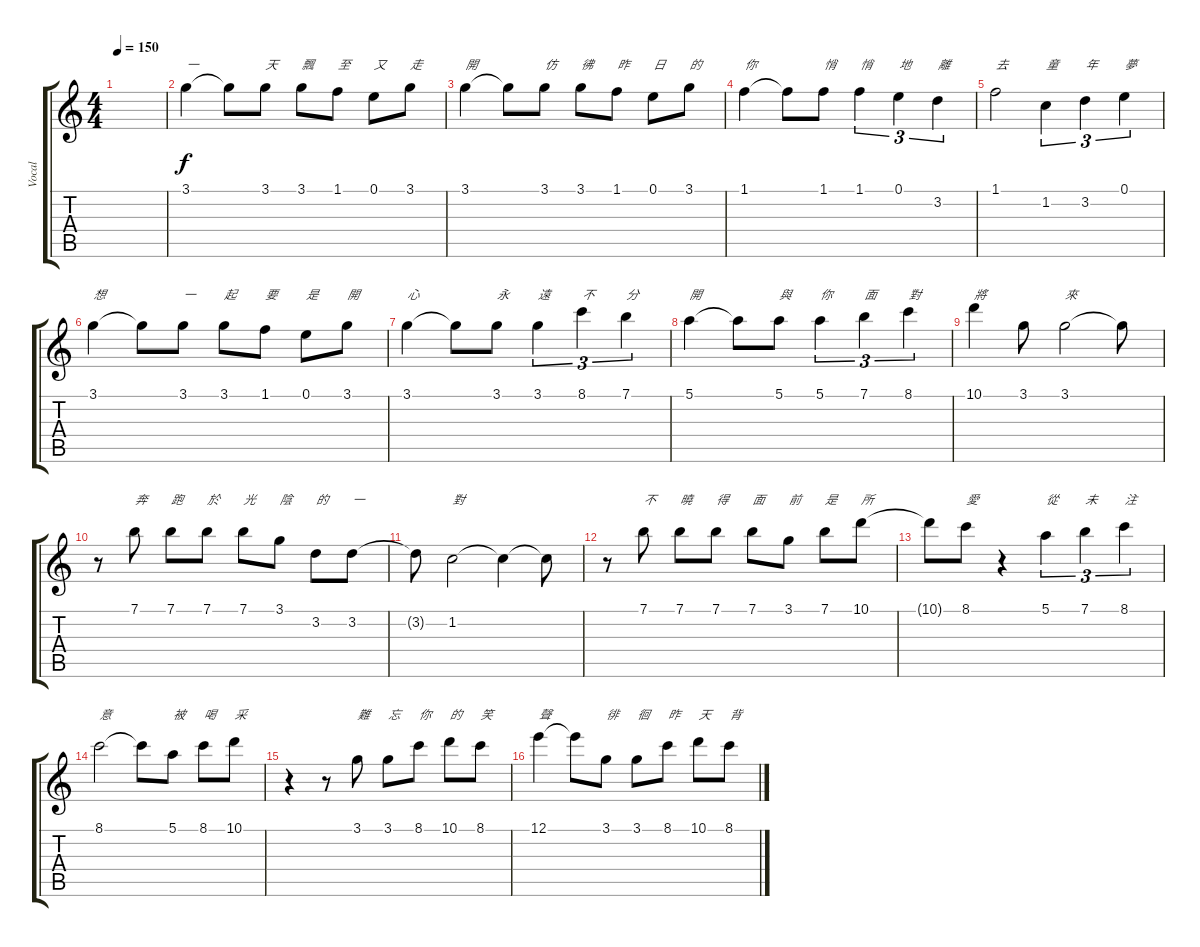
\track ("Vocal" "Vocal") {instrument electricguitarjazz}
\staff {score tabs}
\tuning (E4 B3 G3 D3 A2 E2) {hide}
\ts (4 4)
\tempo 150
\clef g2
\ks c
|
3.1.4{txt "一"} 3.1{t}.8 3.1.8{txt "天"} 3.1.8{txt "飄"} 1.1.8{txt "至"} 0.1.8{txt "又"} 3.1.8{txt "走"} |
3.1.4{txt "開"} 3.1{t}.8 3.1.8{txt "仿"} 3.1.8{txt "彿"} 1.1.8{txt "昨"} 0.1.8{txt "日"} 3.1.8{txt "的"} |
1.1.4{txt "你"} 1.1{t}.8 1.1.8{txt "悄"} 1.1.4{tu (3 2) txt "悄"} 0.1.4{tu (3 2) txt "地"} 3.2.4{tu (3 2) txt "離"} |
1.1.2{txt "去"} 1.2.4{tu (3 2) txt "童"} 3.2.4{tu (3 2) txt "年"} 0.1.4{tu (3 2) txt "夢"} |
3.1.4{txt "想"} 3.1{t}.8 3.1.8{txt "一"} 3.1.8{txt "起"} 1.1.8{txt "要"} 0.1.8{txt "是"} 3.1.8{txt "開"} |
3.1.4{txt "心"} 3.1{t}.8 3.1.8{txt "永"} 3.1.4{tu (3 2) txt "遠"} 8.1.4{tu (3 2) txt "不"} 7.1.4{tu (3 2) txt "分"} |
5.1.4{txt "開"} 5.1{t}.8 5.1.8{txt "與"} 5.1.4{tu (3 2) txt "你"} 7.1.4{tu (3 2) txt "面"} 8.1.4{tu (3 2) txt "對"} |
10.1.4{txt "將"} 3.1.8 3.1.2{txt "來"} 3.1{t}.8 |
r.8 7.1.8{txt "奔"} 7.1.8{txt "跑"} 7.1.8{txt "於"} 7.1.8{txt "光"} 3.1.8{txt "陰"} 3.2.8{txt "的"} 3.2.8{txt "一"} |
3.2{t}.8 1.2.2{txt "對"} 1.2{t}.4 1.2{t}.8 |
r.8 7.1.8{txt "不"} 7.1.8{txt "曉"} 7.1.8{txt "得"} 7.1.8{txt "面"} 3.1.8{txt "前"} 7.1.8{txt "是"} 10.1.8{txt "所"} |
10.1{t}.8 8.1.8{txt "愛"} r.4 5.1.4{tu (3 2) txt "從"} 7.1.4{tu (3 2) txt "未"} 8.1.4{tu (3 2) txt "注"} |
8.1.2{txt "意"} 8.1{t}.8 5.1.8{txt "被"} 8.1.8{txt "喝"} 10.1.8{txt "采"} |
r.4 r.8 3.1.8{txt "難"} 3.1.8{txt "忘"} 8.1.8{txt "你"} 10.1.8{txt "的"} 8.1.8{txt "笑"} |
12.1.4{txt "聲"} 12.1{t}.8 3.1.8{txt "徘"} 3.1.8{txt "徊"} 8.1.8{txt "昨"} 10.1.8{txt "天"} 8.1.8{txt "背"}
